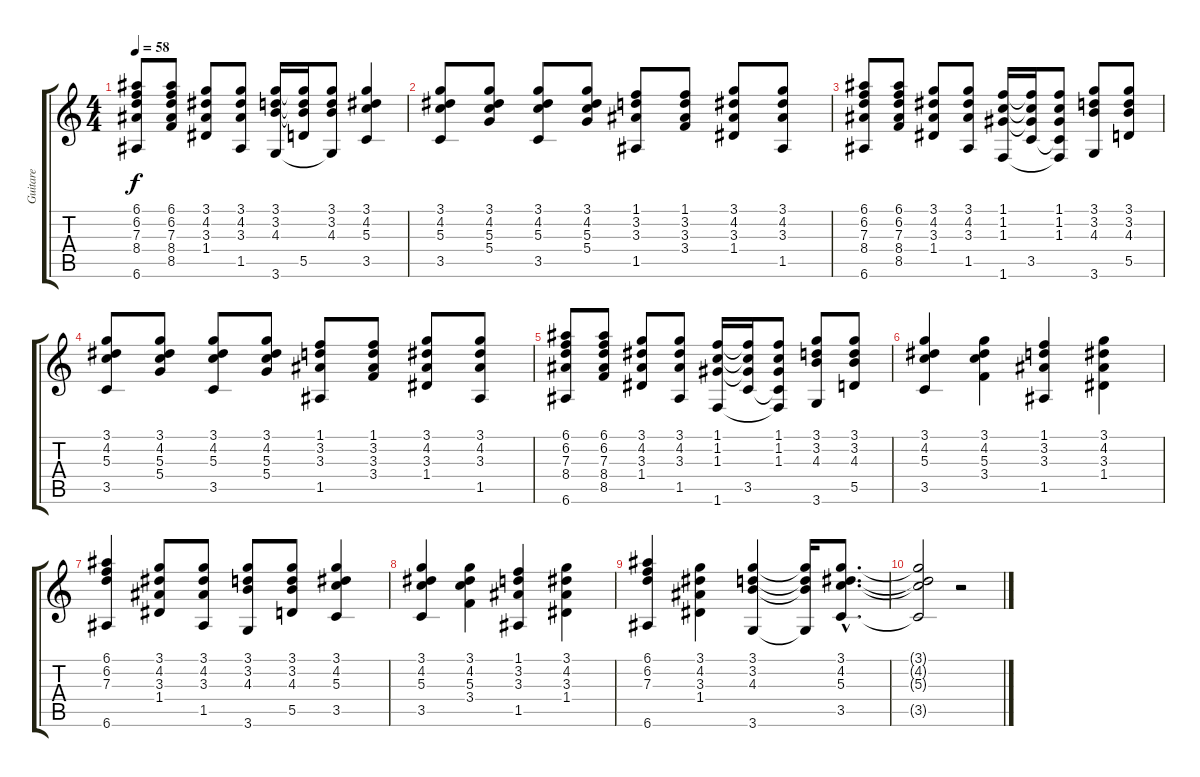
\track ("Guitare" "Guitare") {instrument acousticguitarnylon}
\staff {score tabs}
\tuning (E4 B3 G3 D3 A2 E2) {hide}
\ts (4 4)
\tempo 58
\clef g2
\ks c
(6.1 6.2 7.3 8.4 6.6).8{dy f} (6.1 6.2 7.3 8.4 8.5).8 (3.1 4.2 3.3 1.4).8 (3.1 4.2 3.3 1.5).8 (3.1 3.2 4.3 3.6).16 (3.1{t} 3.2{t} 4.3{t} 5.5).16 (3.1 3.2 4.3 3.6{t}).8 (3.1 4.2 5.3 3.5).4 |
(3.1 4.2 5.3 3.5).8 (3.1 4.2 5.3 5.4).8 (3.1 4.2 5.3 3.5).8 (3.1 4.2 5.3 5.4).8 (1.1 3.2 3.3 1.5).8 (1.1 3.2 3.3 3.4).8 (3.1 4.2 3.3 1.4).8 (3.1 4.2 3.3 1.5).8 |
(6.1 6.2 7.3 8.4 6.6).8 (6.1 6.2 7.3 8.4 8.5).8 (3.1 4.2 3.3 1.4).8 (3.1 4.2 3.3 1.5).8 (1.1 1.2 1.3 1.6).16 (1.1{t} 1.2{t} 1.3{t} 3.5).16 (1.1 1.2 1.3 3.5{t} 1.6{t}).8 (3.1 3.2 4.3 3.6).8 (3.1 3.2 4.3 5.5).8 |
(3.1 4.2 5.3 3.5).8 (3.1 4.2 5.3 5.4).8 (3.1 4.2 5.3 3.5).8 (3.1 4.2 5.3 5.4).8 (1.1 3.2 3.3 1.5).8 (1.1 3.2 3.3 3.4).8 (3.1 4.2 3.3 1.4).8 (3.1 4.2 3.3 1.5).8 |
(6.1 6.2 7.3 8.4 6.6).8 (6.1 6.2 7.3 8.4 8.5).8 (3.1 4.2 3.3 1.4).8 (3.1 4.2 3.3 1.5).8 (1.1 1.2 1.3 1.6).16 (1.1{t} 1.2{t} 1.3{t} 3.5).16 (1.1 1.2 1.3 3.5{t} 1.6{t}).8 (3.1 3.2 4.3 3.6).8 (3.1 3.2 4.3 5.5).8 |
(3.1 4.2 5.3 3.5).4 (3.1 4.2 5.3 3.4).4 (1.1 3.2 3.3 1.5).4 (3.1 4.2 3.3 1.4).4 |
(6.1 6.2 7.3 6.6).4 (3.1 4.2 3.3 1.4).8 (3.1 4.2 3.3 1.5).8 (3.1 3.2 4.3 3.6).8 (3.1 3.2 4.3 5.5).8 (3.1 4.2 5.3 3.5).4 |
(3.1 4.2 5.3 3.5).4 (3.1 4.2 5.3 3.4).4 (1.1 3.2 3.3 1.5).4 (3.1 4.2 3.3 1.4).4 |
(6.1 6.2 7.3 6.6).4 (3.1 4.2 3.3 1.4).4 (3.1 3.2 4.3 3.6).4 (3.1{t} 3.2{t} 4.3{t} 3.6{t}).16 (3.1{hac} 4.2{hac} 5.3{hac} 3.5{hac}).8{d} |
(3.1{t} 4.2{t} 5.3{t} 3.5{t}).2 r.2
